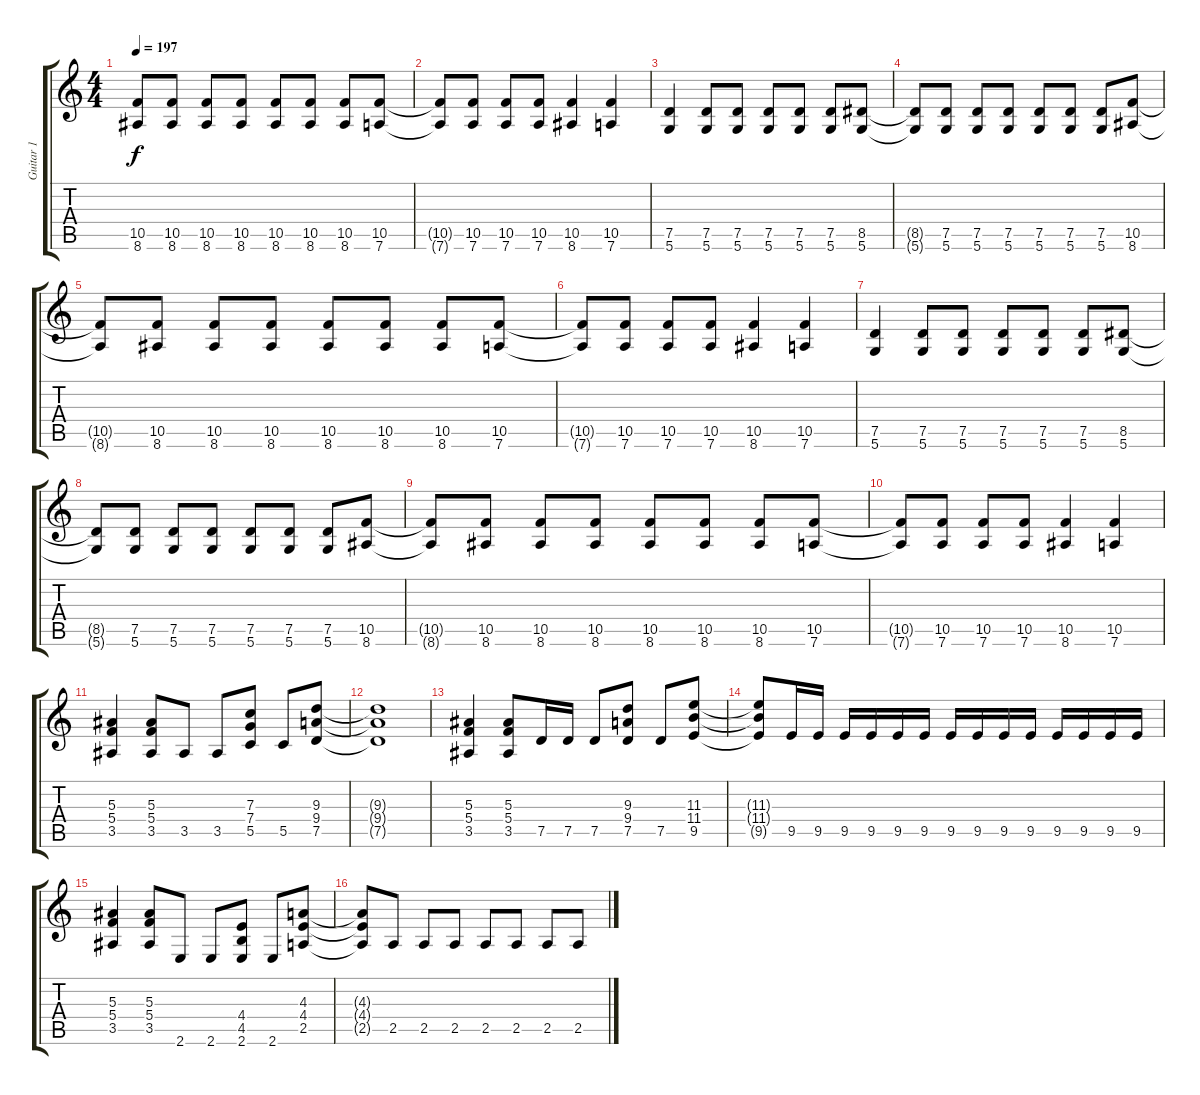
\track ("Guitar 1" "Guitar 1") {instrument distortionguitar}
\staff {score tabs}
\tuning (D4 A3 F3 C3 G2 D2) {hide}
\ts (4 4)
\tempo 197
\clef g2
\ks c
(10.5{t} 8.6{t}).8{dy f} (10.5 8.6).8 (10.5 8.6).8 (10.5 8.6).8 (10.5 8.6).8 (10.5 8.6).8 (10.5 8.6).8 (10.5 7.6).8 |
(10.5{t} 7.6{t}).8 (10.5 7.6).8 (10.5 7.6).8 (10.5 7.6).8 (10.5 8.6).4 (10.5 7.6).4 |
(7.5 5.6).4 (7.5 5.6).8 (7.5 5.6).8 (7.5 5.6).8 (7.5 5.6).8 (7.5 5.6).8 (8.5 5.6).8 |
(8.5{t} 5.6{t}).8 (7.5 5.6).8 (7.5 5.6).8 (7.5 5.6).8 (7.5 5.6).8 (7.5 5.6).8 (7.5 5.6).8 (10.5 8.6).8 |
(10.5{t} 8.6{t}).8 (10.5 8.6).8 (10.5 8.6).8 (10.5 8.6).8 (10.5 8.6).8 (10.5 8.6).8 (10.5 8.6).8 (10.5 7.6).8 |
(10.5{t} 7.6{t}).8 (10.5 7.6).8 (10.5 7.6).8 (10.5 7.6).8 (10.5 8.6).4 (10.5 7.6).4 |
(7.5 5.6).4 (7.5 5.6).8 (7.5 5.6).8 (7.5 5.6).8 (7.5 5.6).8 (7.5 5.6).8 (8.5 5.6).8 |
(8.5{t} 5.6{t}).8 (7.5 5.6).8 (7.5 5.6).8 (7.5 5.6).8 (7.5 5.6).8 (7.5 5.6).8 (7.5 5.6).8 (10.5 8.6).8 |
(10.5{t} 8.6{t}).8 (10.5 8.6).8 (10.5 8.6).8 (10.5 8.6).8 (10.5 8.6).8 (10.5 8.6).8 (10.5 8.6).8 (10.5 7.6).8 |
(10.5{t} 7.6{t}).8 (10.5 7.6).8 (10.5 7.6).8 (10.5 7.6).8 (10.5 8.6).4 (10.5 7.6).4 |
(5.3 5.4 3.5).4 (5.3 5.4 3.5).8 3.5.8 3.5.8 (7.3 7.4 5.5).8 5.5.8 (9.3 9.4 7.5).8 |
(9.3{t} 9.4{t} 7.5{t}).1 |
(5.3 5.4 3.5).4 (5.3 5.4 3.5).8 7.5.16 7.5.16 7.5.8 (9.3 9.4 7.5).8 7.5.8 (11.3 11.4 9.5).8 |
(11.3{t} 11.4{t} 9.5{t}).8 9.5.16 9.5.16 9.5.16 9.5.16 9.5.16 9.5.16 9.5.16 9.5.16 9.5.16 9.5.16 9.5.16 9.5.16 9.5.16 9.5.16 |
(5.3 5.4 3.5).4 (5.3 5.4 3.5).8 2.6.8 2.6.8 (4.4 4.5 2.6).8 2.6.8 (4.3 4.4 2.5).8 |
(4.3{t} 4.4{t} 2.5{t}).8 2.5.8 2.5.8 2.5.8 2.5.8 2.5.8 2.5.8 2.5.8
